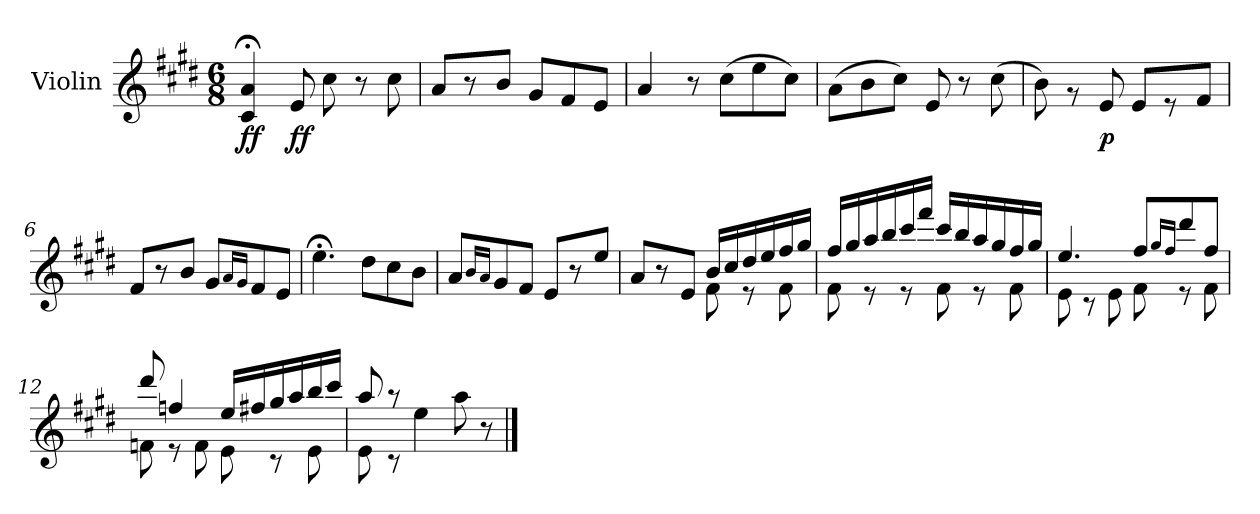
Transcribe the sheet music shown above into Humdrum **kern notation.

**kern	**dynam
*part1	*part1
*staff1	*staff1
*I"Violin	*
*I'Vln.	*
*clefG2	*
*k[f#c#g#d#]	*
*M6/8	*
=1	=1
!	!LO:DY:b
4c#;</ 4a;</	ff
!	!LO:DY:b
8e/	ff
8cc#\	.
8r	.
8cc#\	.
=2	=2
8a/L	.
8r	.
8b/J	.
8g#/L	.
8f#/	.
8e/J	.
=3	=3
4a/	.
8r	.
(>8cc#\L	.
8ee\	.
8cc#\J)	.
=4	=4
(>8a\L	.
8b\	.
8cc#\J)	.
8e/	.
8r	.
(>8cc#\	.
=5	=5
8b\)	.
8rg	.
!	!LO:DY:b
8e/	p
8e/L	.
8r	.
8f#/J	.
!!LO:LB:g=z
=6	=6
8f#/L	.
8r	.
8b/J	.
8g#/L	.
16qqa/LL	.
16qqg#/JJ	.
8f#/	.
8e/J	.
=7	=7
4.ee;<\	.
8dd#\L	.
8cc#\	.
8b\J	.
=8	=8
8a/L	.
16qqb/LL	.
16qqa/JJ	.
8g#/	.
8f#/J	.
8e/L	.
8r	.
8ee/J	.
=9	=9
*^	*
8a/L	4ryy	.
8r	.	.
8e/J	8ryy	.
16b/LL	8f#\	.
16cc#/	.	.
16dd#/	8r	.
16ee/	.	.
16ff#/	8f#\	.
16gg#/JJ	.	.
!!LO:LB:g=z	!!
=10	=10	=10
16ff#/LL	8f#\	.
16gg#/	.	.
16aa/	8r	.
16bb/	.	.
16ccc#/	8r	.
16fff#/JJ	.	.
16ccc#/LL	8f#\	.
16bb/	.	.
16aa/	8r	.
16gg#/	.	.
16ff#/	8f#\	.
16gg#/JJ	.	.
=11	=11	=11
4.ee/	8e\	.
.	8r	.
.	8e\	.
8ff#/L	8f#\	.
16qqgg#/LL	.	.
16qqff#/JJ	.	.
8ddd#/	8r	.
8ff#/J	8f#\	.
=12	=12	=12
8ddd#/	8fn\	.
4ffn/	8r	.
.	8f\	.
16ee/LL	8e\	.
16ff#X/	.	.
16gg#/	8r	.
16aa/	.	.
16bb/	8e\	.
16ccc#/JJ	.	.
=13	=13	=13
8aa/	8e\	.
8r	8r	.
4ee\	2ryy	.
8aa\	.	.
8r	.	.
*v	*v	*
==	==
*-	*-
